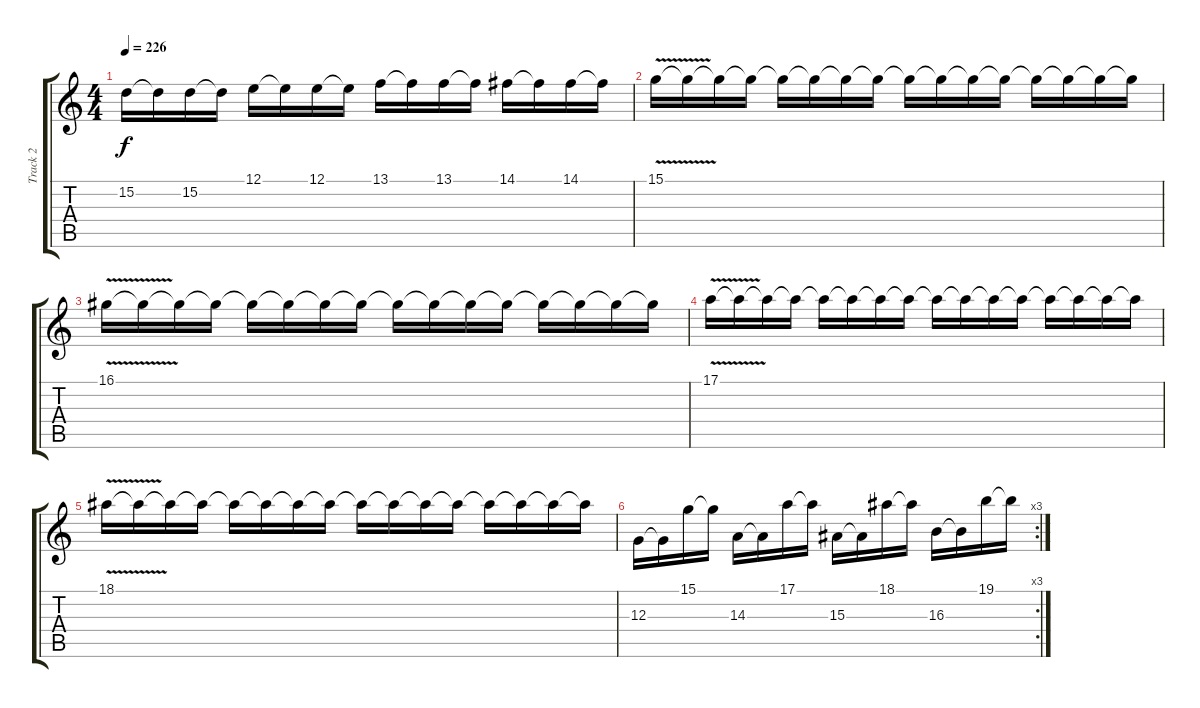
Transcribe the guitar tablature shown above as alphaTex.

\track ("Track 2" "Track 2") {instrument lead5charang}
\staff {score tabs}
\tuning (E4 B3 G3 D3 A2 E2) {hide}
\ts (4 4)
\tempo 226
\clef g2
\ks c
15.2{t}.16{dy f} 15.2{t}.16 15.2.16 15.2{t}.16 12.1.16 12.1{t}.16 12.1.16 12.1{t}.16 13.1.16 13.1{t}.16 13.1.16 13.1{t}.16 14.1.16 14.1{t}.16 14.1.16 14.1{t}.16 |
15.1{v}.16 15.1{t}.16 15.1{t}.16 15.1{t}.16 15.1{t}.16 15.1{t}.16 15.1{t}.16 15.1{t}.16 15.1{t}.16 15.1{t}.16 15.1{t}.16 15.1{t}.16 15.1{t}.16 15.1{t}.16 15.1{t}.16 15.1{t}.16 |
16.1{v}.16 16.1{t}.16 16.1{t}.16 16.1{t}.16 16.1{t}.16 16.1{t}.16 16.1{t}.16 16.1{t}.16 16.1{t}.16 16.1{t}.16 16.1{t}.16 16.1{t}.16 16.1{t}.16 16.1{t}.16 16.1{t}.16 16.1{t}.16 |
17.1{v}.16 17.1{t}.16 17.1{t}.16 17.1{t}.16 17.1{t}.16 17.1{t}.16 17.1{t}.16 17.1{t}.16 17.1{t}.16 17.1{t}.16 17.1{t}.16 17.1{t}.16 17.1{t}.16 17.1{t}.16 17.1{t}.16 17.1{t}.16 |
18.1{v}.16 18.1{t}.16 18.1{t}.16 18.1{t}.16 18.1{t}.16 18.1{t}.16 18.1{t}.16 18.1{t}.16 18.1{t}.16 18.1{t}.16 18.1{t}.16 18.1{t}.16 18.1{t}.16 18.1{t}.16 18.1{t}.16 18.1{t}.16 |
\rc 3
12.3.16 12.3{t}.16 15.1.16 15.1{t}.16 14.3.16 14.3{t}.16 17.1.16 17.1{t}.16 15.3.16 15.3{t}.16 18.1.16 18.1{t}.16 16.3.16 16.3{t}.16 19.1.16 19.1{t}.16
